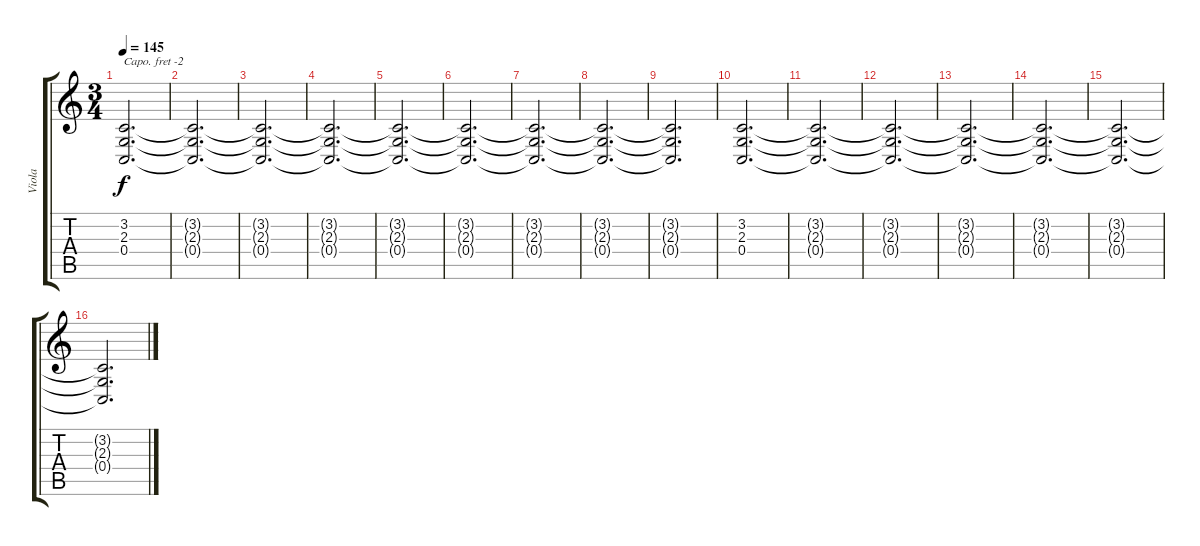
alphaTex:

\track ("Viola" "Viola") {instrument viola}
\staff {score tabs}
\capo -2
\tuning (E4 B3 G3 D3 A2 D2) {hide}
\ts (3 4)
\tempo 145
\clef g2
\ks c
(3.2{t} 2.3{t} 0.4{t}).2{d dy f} |
(3.2{t} 2.3{t} 0.4{t}).2{d} |
(3.2{t} 2.3{t} 0.4{t}).2{d} |
(3.2{t} 2.3{t} 0.4{t}).2{d} |
(3.2{t} 2.3{t} 0.4{t}).2{d} |
(3.2{t} 2.3{t} 0.4{t}).2{d} |
(3.2{t} 2.3{t} 0.4{t}).2{d} |
(3.2{t} 2.3{t} 0.4{t}).2{d} |
(3.2{t} 2.3{t} 0.4{t}).2{d} |
(3.2 2.3 0.4).2{d} |
(3.2{t} 2.3{t} 0.4{t}).2{d} |
(3.2{t} 2.3{t} 0.4{t}).2{d} |
(3.2{t} 2.3{t} 0.4{t}).2{d} |
(3.2{t} 2.3{t} 0.4{t}).2{d} |
(3.2{t} 2.3{t} 0.4{t}).2{d} |
(3.2{t} 2.3{t} 0.4{t}).2{d}
